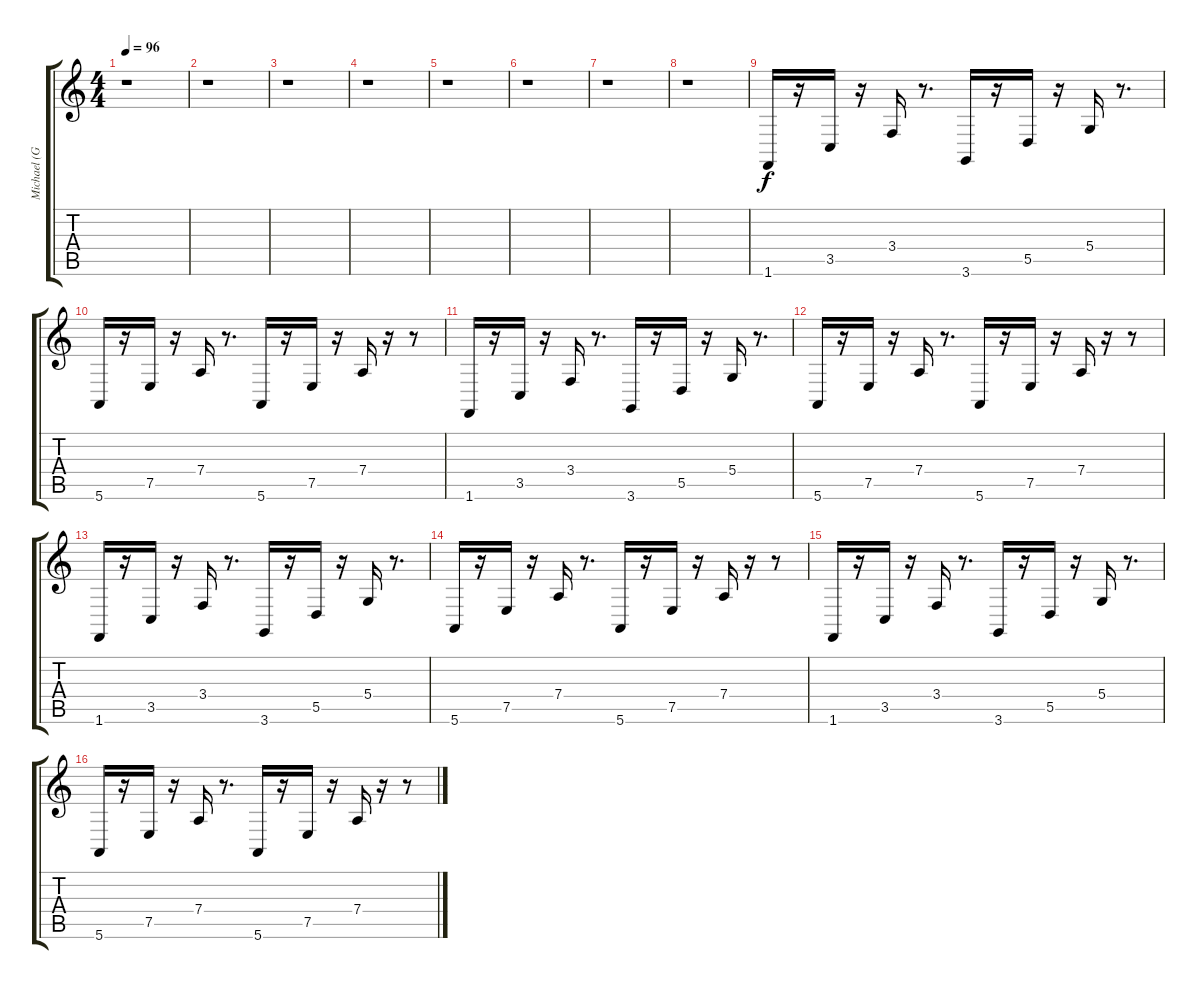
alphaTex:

\track ("Michael (Gesang)" "Michael (G") {instrument whistle}
\staff {score tabs}
\tuning (E4 B3 G3 D3 A2 E2) {hide}
\ts (4 4)
\tempo 96
\clef g2
\ks c
r.1{dy f instrument whistle} |
r.1 |
r.1 |
r.1 |
r.1 |
r.1 |
r.1 |
r.1 |
1.6.16{instrument pizzicatostrings} r.16 3.5.16 r.16 3.4.16 r.8{d} 3.6.16 r.16 5.5.16 r.16 5.4.16 r.8{d} |
5.6.16 r.16 7.5.16 r.16 7.4.16 r.8{d} 5.6.16 r.16 7.5.16 r.16 7.4.16 r.16 r.8 |
1.6.16 r.16 3.5.16 r.16 3.4.16 r.8{d} 3.6.16 r.16 5.5.16 r.16 5.4.16 r.8{d} |
5.6.16 r.16 7.5.16 r.16 7.4.16 r.8{d} 5.6.16 r.16 7.5.16 r.16 7.4.16 r.16 r.8 |
1.6.16 r.16 3.5.16 r.16 3.4.16 r.8{d} 3.6.16 r.16 5.5.16 r.16 5.4.16 r.8{d} |
5.6.16 r.16 7.5.16 r.16 7.4.16 r.8{d} 5.6.16 r.16 7.5.16 r.16 7.4.16 r.16 r.8 |
1.6.16 r.16 3.5.16 r.16 3.4.16 r.8{d} 3.6.16 r.16 5.5.16 r.16 5.4.16 r.8{d} |
5.6.16 r.16 7.5.16 r.16 7.4.16 r.8{d} 5.6.16 r.16 7.5.16 r.16 7.4.16 r.16 r.8
